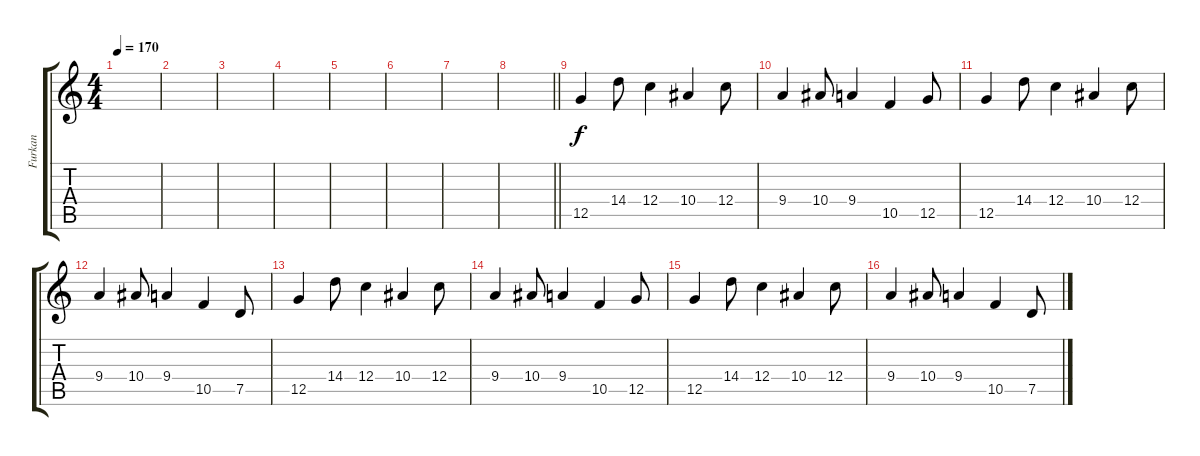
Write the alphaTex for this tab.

\track ("Furkan" "Furkan") {instrument distortionguitar}
\staff {score tabs}
\tuning (D4 A3 F3 C3 G2 D2) {hide}
\ts (4 4)
\tempo 170
\clef g2
\ks c
|
|
|
|
|
|
|
\barLineRight lightlight
|
\section ("" "")
12.5.4 14.4.8 12.4.4 10.4.4 12.4.8 |
9.4.4 10.4.8 9.4.4 10.5.4 12.5.8 |
12.5.4 14.4.8 12.4.4 10.4.4 12.4.8 |
9.4.4 10.4.8 9.4.4 10.5.4 7.5.8 |
12.5.4 14.4.8 12.4.4 10.4.4 12.4.8 |
9.4.4 10.4.8 9.4.4 10.5.4 12.5.8 |
12.5.4 14.4.8 12.4.4 10.4.4 12.4.8 |
9.4.4 10.4.8 9.4.4 10.5.4 7.5.8
